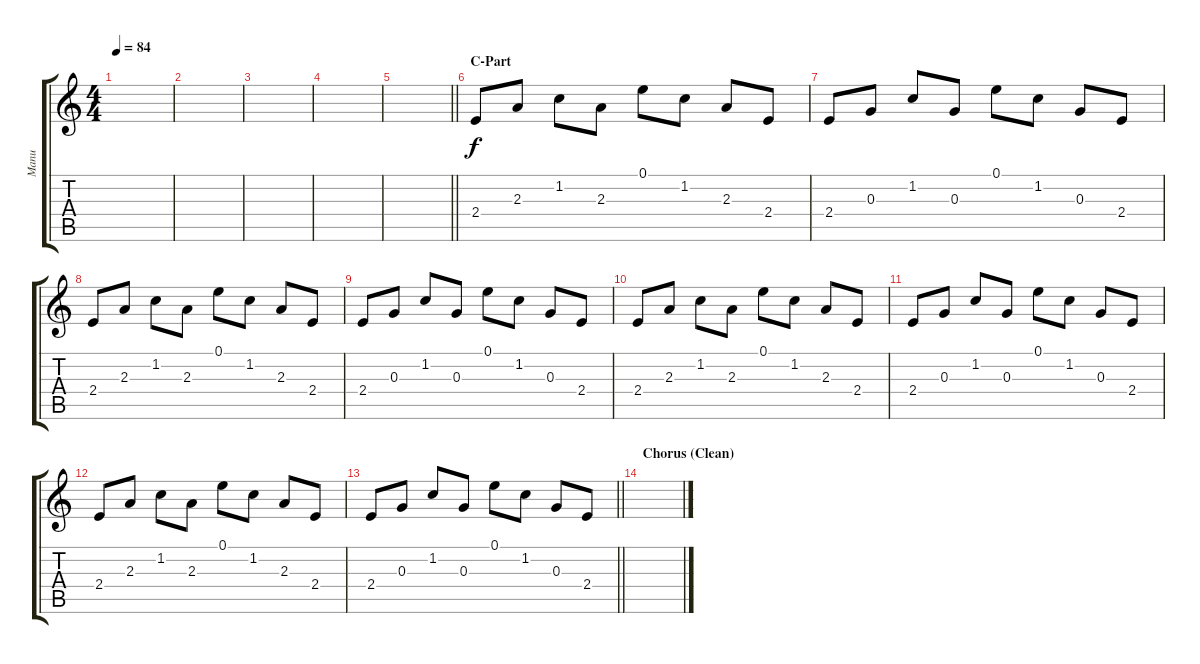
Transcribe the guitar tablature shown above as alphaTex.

\track ("Manu" "Manu") {instrument acousticguitarsteel}
\staff {score tabs}
\tuning (E4 B3 G3 D3 A2 E2) {hide}
\ts (4 4)
\tempo 84
\clef g2
\ks c
|
|
|
|
\barLineRight lightlight
|
\section ("" "C-Part")
2.4.8 2.3.8 1.2.8 2.3.8 0.1.8 1.2.8 2.3.8 2.4.8 |
2.4.8 0.3.8 1.2.8 0.3.8 0.1.8 1.2.8 0.3.8 2.4.8 |
2.4.8 2.3.8 1.2.8 2.3.8 0.1.8 1.2.8 2.3.8 2.4.8 |
2.4.8 0.3.8 1.2.8 0.3.8 0.1.8 1.2.8 0.3.8 2.4.8 |
2.4.8 2.3.8 1.2.8 2.3.8 0.1.8 1.2.8 2.3.8 2.4.8 |
2.4.8 0.3.8 1.2.8 0.3.8 0.1.8 1.2.8 0.3.8 2.4.8 |
2.4.8 2.3.8 1.2.8 2.3.8 0.1.8 1.2.8 2.3.8 2.4.8 |
\barLineRight lightlight
2.4.8 0.3.8 1.2.8 0.3.8 0.1.8 1.2.8 0.3.8 2.4.8 |
\section ("" "Chorus (Clean)")
